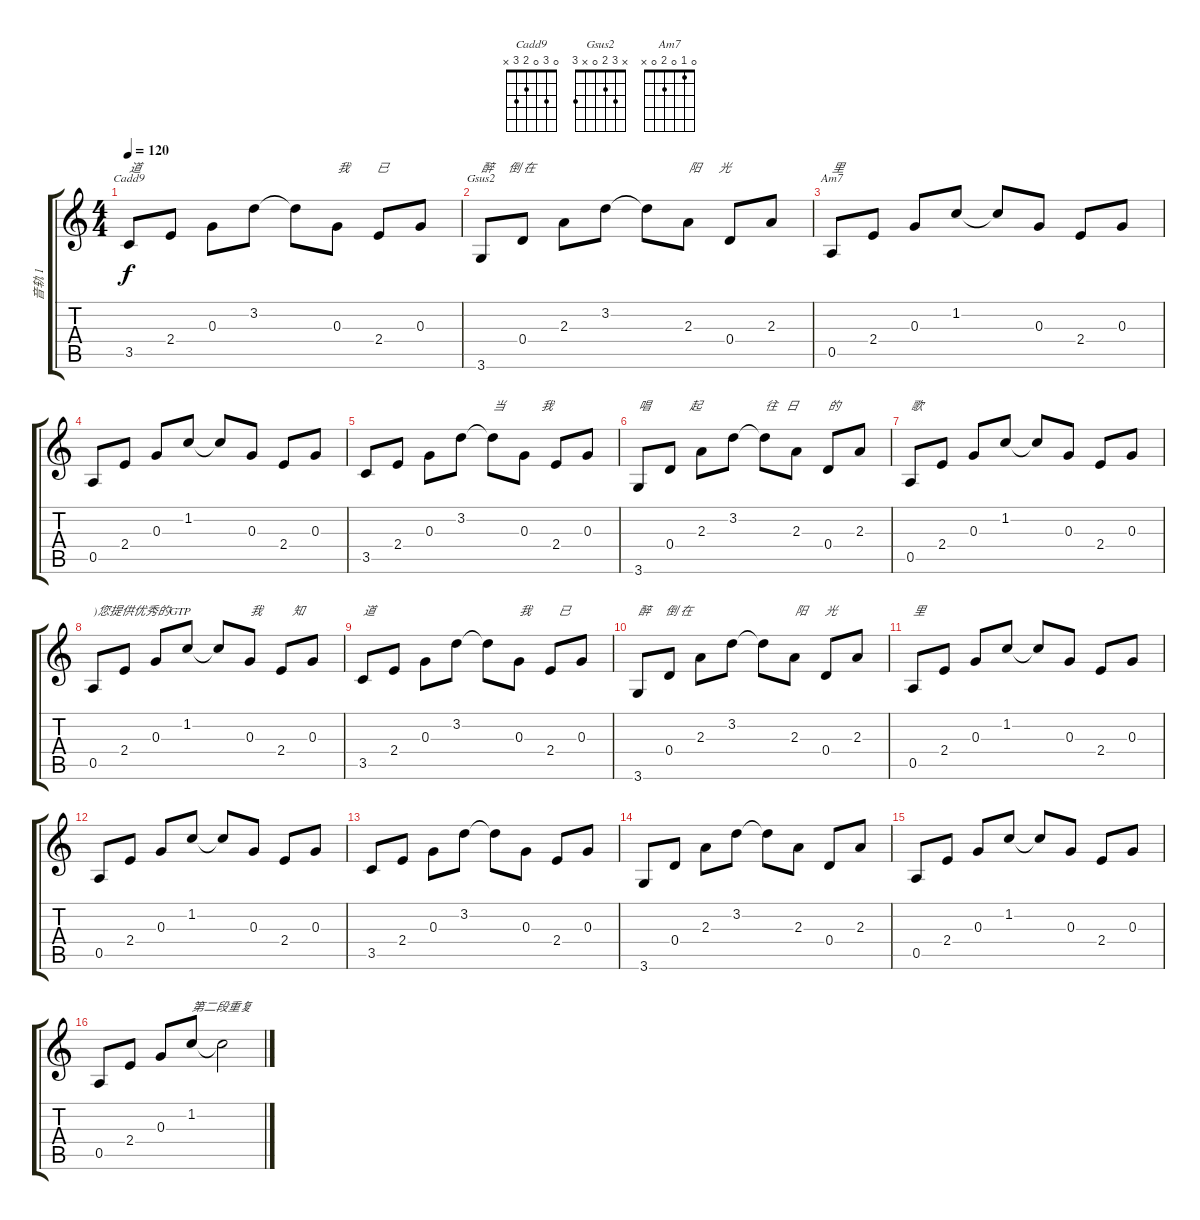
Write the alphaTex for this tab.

\track ("音轨 1" "音轨 1") {instrument acousticguitarsteel}
\staff {score tabs}
\tuning (E4 B3 G3 D3 A2 E2) {hide}
\chord ("Cadd9" 0 3 0 2 3 x)
\chord ("Gsus2" x 3 2 0 x 3)
\chord ("Am7" 0 1 0 2 0 x)
\ts (4 4)
\tempo 120
\clef g2
\ks c
3.5.8{ch "Cadd9" txt "道" dy f} 2.4.8 0.3.8 3.2.8 3.2{t}.8 0.3.8{txt "我         已"} 2.4.8 0.3.8 |
3.6.8{ch "Gsus2" txt "醉     倒 在"} 0.4.8 2.3.8 3.2.8 3.2{t}.8 2.3.8{txt "阳      光"} 0.4.8 2.3.8 |
0.5.8{ch "Am7" txt "里"} 2.4.8 0.3.8 1.2.8 1.2{t}.8 0.3.8 2.4.8 0.3.8 |
0.5.8 2.4.8 0.3.8 1.2.8 1.2{t}.8 0.3.8 2.4.8 0.3.8 |
3.5.8 2.4.8 0.3.8 3.2.8 3.2{t}.8{txt "当            我"} 0.3.8 2.4.8 0.3.8 |
3.6.8{txt "唱             起"} 0.4.8 2.3.8 3.2.8 3.2{t}.8{txt "往   日          的"} 2.3.8 0.4.8 2.3.8 |
0.5.8{txt "歌"} 2.4.8 0.3.8 1.2.8 1.2{t}.8 0.3.8 2.4.8 0.3.8 |
0.5.8{txt ")您提供优秀的GTP"} 2.4.8 0.3.8 1.2.8 1.2{t}.8 0.3.8{txt "我          知"} 2.4.8 0.3.8 |
3.5.8{txt "道"} 2.4.8 0.3.8 3.2.8 3.2{t}.8 0.3.8{txt "我         已"} 2.4.8 0.3.8 |
3.6.8{txt "醉     倒 在"} 0.4.8 2.3.8 3.2.8 3.2{t}.8 2.3.8{txt "阳      光"} 0.4.8 2.3.8 |
0.5.8{txt "里"} 2.4.8 0.3.8 1.2.8 1.2{t}.8 0.3.8 2.4.8 0.3.8 |
0.5.8 2.4.8 0.3.8 1.2.8 1.2{t}.8 0.3.8 2.4.8 0.3.8 |
3.5.8 2.4.8 0.3.8 3.2.8 3.2{t}.8 0.3.8 2.4.8 0.3.8 |
3.6.8 0.4.8 2.3.8 3.2.8 3.2{t}.8 2.3.8 0.4.8 2.3.8 |
0.5.8 2.4.8 0.3.8 1.2.8 1.2{t}.8 0.3.8 2.4.8 0.3.8 |
0.5.8 2.4.8 0.3.8 1.2.8{txt "第二段重复"} 1.2{t}.2
